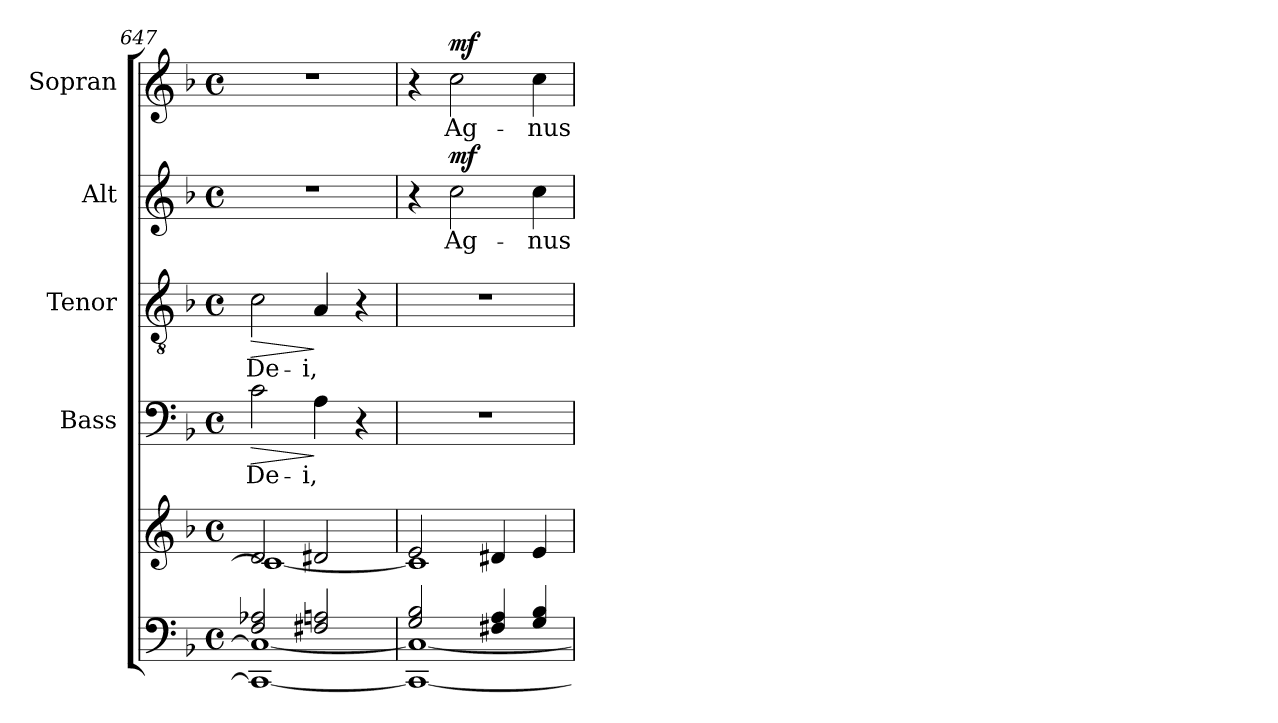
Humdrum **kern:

**kern	**kern	**kern	**text	**dynam	**kern	**text	**dynam	**kern	**text	**dynam	**kern	**text	**dynam
*part5	*part5	*part4	*part4	*part4	*part3	*part3	*part3	*part2	*part2	*part2	*part1	*part1	*part1
*staff6	*staff5	*staff4	*staff4	*staff4	*staff3	*staff3	*staff3	*staff2	*staff2	*staff2	*staff1	*staff1	*staff1
*	*	*I"Bass	*	*	*I"Tenor	*	*	*I"Alt	*	*	*I"Sopran	*	*
*	*	*I'B.	*	*	*I'T.	*	*	*I'A.	*	*	*I'S.	*	*
*clefF4	*clefG2	*clefF4	*	*	*clefGv2	*	*	*clefG2	*	*	*clefG2	*	*
*k[b-]	*k[b-]	*k[b-]	*	*	*k[b-]	*	*	*k[b-]	*	*	*k[b-]	*	*
*F:	*F:	*F:	*	*	*F:	*	*	*F:	*	*	*F:	*	*
*M4/4	*M4/4	*M4/4	*	*	*M4/4	*	*	*M4/4	*	*	*M4/4	*	*
*met(c)	*met(c)	*met(c)	*	*	*met(c)	*	*	*met(c)	*	*	*met(c)	*	*
=647	=647	=647	=647	=647	=647	=647	=647	=647	=647	=647	=647	=647	=647
*^	*^	*	*	*	*	*	*	*	*	*	*	*	*
!	!	!	!	!	!LO:LY:b	!LO:HP:b	!	!LO:LY:b	!LO:HP:b	!	!	!	!	!	!
2F/ 2A-X/	1CC_ 1C_	2d/	1c_	2c\	De-	>	2c\	De-	>	1r	.	.	1r	.	.
!	!	!	!	!	!LO:LY:b	!	!	!LO:LY:b	!	!	!	!	!	!	!
2F#X/ 2An/	.	2d#X/	.	4A\	-i,	]	4A/	-i,	]	.	.	.	.	.	.
.	.	.	.	4r	.	.	4r	.	.	.	.	.	.	.	.
=648	=648	=648	=648	=648	=648	=648	=648	=648	=648	=648	=648	=648	=648	=648	=648
2G/ 2B-/	1CC_ 1C_	2e/	1c]	1r	.	.	1r	.	.	4r	.	.	4r	.	.
!	!	!	!	!	!	!	!	!	!	!	!LO:LY:b	!LO:DY:a	!	!LO:LY:b	!LO:DY:a
.	.	.	.	.	.	.	.	.	.	2cc\	Ag-	mf	2cc\	Ag-	mf
4F#X/ 4A/	.	4d#X/	.	.	.	.	.	.	.	.	.	.	.	.	.
!	!	!	!	!	!	!	!	!	!	!	!LO:LY:b	!	!	!LO:LY:b	!
4G/ 4B-/	.	4e/	.	.	.	.	.	.	.	4cc\	-nus	.	4cc\	-nus	.
*v	*v	*	*	*	*	*	*	*	*	*	*	*	*	*	*
*	*v	*v	*	*	*	*	*	*	*	*	*	*	*	*
=	=	=	=	=	=	=	=	=	=	=	=	=	=
*-	*-	*-	*-	*-	*-	*-	*-	*-	*-	*-	*-	*-	*-
